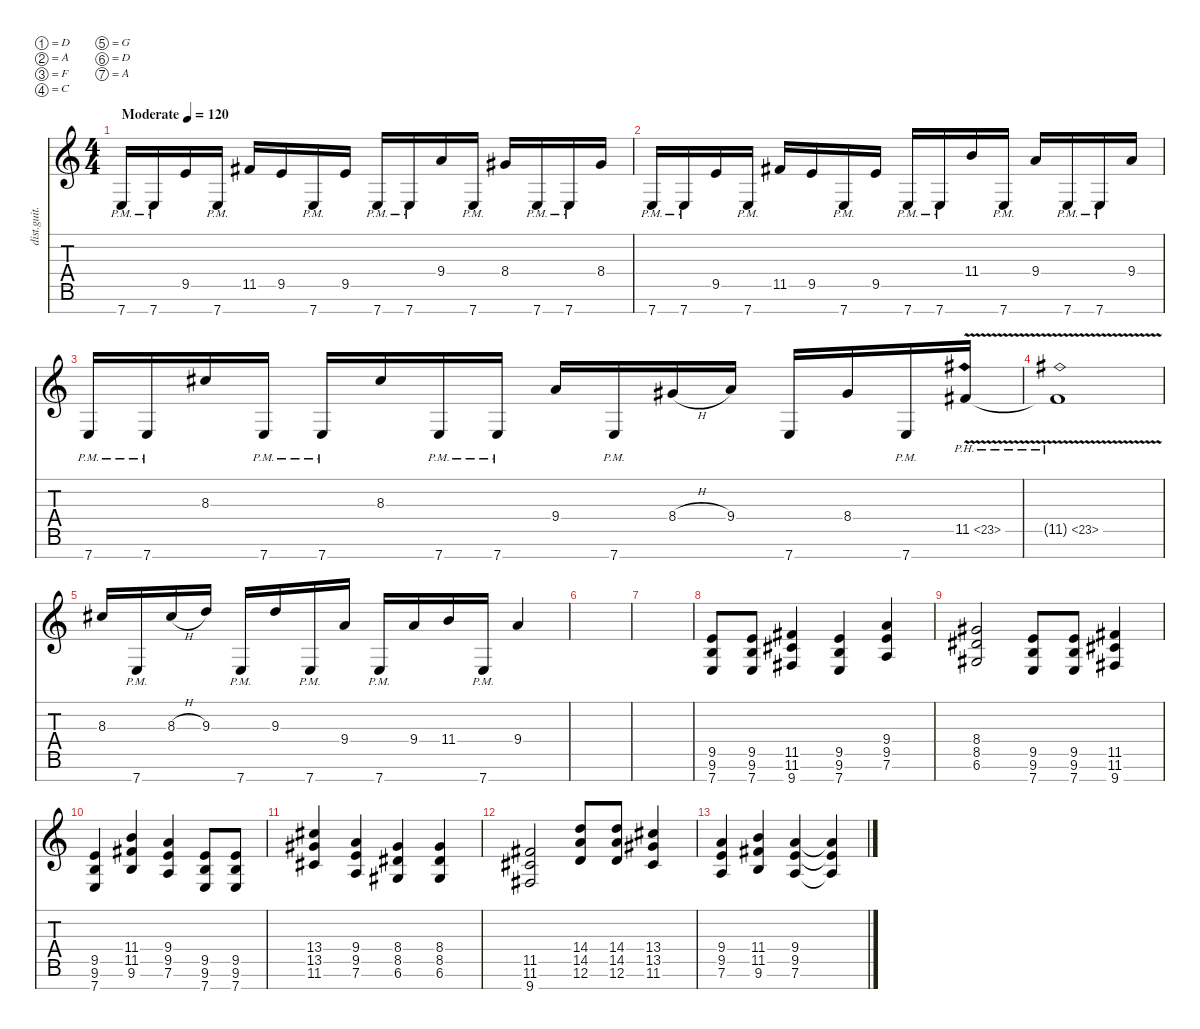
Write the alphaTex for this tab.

\defaultSystemsLayout 4
\hideDynamics
\bracketExtendMode nobrackets
\otherSystemsTrackNameOrientation horizontal
\track ("Distortion Guitar" "dist.guit.") {instrument distortionguitar}
\staff {score tabs}
\tuning (D4 A3 F3 C3 G2 D2 A1)
\ts (4 4)
\beaming (8 2 2 2 2)
\tempo (120 "Moderate")
\clef g2
\ks c
7.7{pm}.16{dy mf instrument distortionguitar beam Up} 7.7{pm}.16{beam Up} 9.5.16{beam Up} 7.7{pm}.16{beam Up} 11.5{acc #}.16{beam Up} 9.5.16{beam Up} 7.7{pm}.16{beam Up} 9.5.16{beam Up} 7.7{pm}.16{beam Up} 7.7{pm}.16{beam Up} 9.4.16{beam Up} 7.7{pm}.16{beam Up} 8.4{acc #}.16{beam Up} 7.7{pm}.16{beam Up} 7.7{pm}.16{beam Up} 8.4{acc #}.16{beam Up} |
7.7{pm}.16{beam Up} 7.7{pm}.16{beam Up} 9.5.16{beam Up} 7.7{pm}.16{beam Up} 11.5{acc #}.16{beam Up} 9.5.16{beam Up} 7.7{pm}.16{beam Up} 9.5.16{beam Up} 7.7{pm}.16{beam Up} 7.7{pm}.16{beam Up} 11.4.16{beam Up} 7.7{pm}.16{beam Up} 9.4.16{beam Up} 7.7{pm}.16{beam Up} 7.7{pm}.16{beam Up} 9.4.16{beam Up} |
7.7{pm}.16{beam Up} 7.7{pm}.16{beam Up} 8.3{acc #}.16{beam Up} 7.7{pm}.16{beam Up} 7.7{pm}.16{beam Up} 8.3{acc #}.16{beam Up} 7.7{pm}.16{beam Up} 7.7{pm}.16{beam Up} 9.4.16{beam Up} 7.7{pm}.16{beam Up} 8.4{h acc #}.16{beam Up} 9.4.16{beam Up} 7.7.16{beam Up} 8.4{acc #}.16{beam Up} 7.7{pm}.16{beam Up} 11.5{ph 12 v acc #}.16{beam Up} |
11.5{ph 12 v t acc #}.1{beam Up} |
8.3{acc #}.16{beam Up} 7.7{pm}.16{beam Up} 8.3{h acc #}.16{beam Up} 9.3.16{beam Up} 7.7{pm}.16{beam Up} 9.3.16{beam Up} 7.7{pm}.16{beam Up} 9.4.16{beam Up} 7.7{pm}.16{beam Up} 9.4.16{beam Up} 11.4.16{beam Up} 7.7{pm}.16{beam Up} 9.4.4{beam Up} |
|
|
(7.7 9.6 9.5).8 (7.7 9.6 9.5).8 (9.7{acc #} 11.6{acc #} 11.5{acc #}).4 (7.7 9.6 9.5).4 (7.6 9.5 9.4).4 |
(6.6{acc #} 8.5{acc #} 8.4{acc #}).2 (7.7 9.6 9.5).8 (7.7 9.6 9.5).8 (9.7{acc #} 11.6{acc #} 11.5{acc #}).4 |
(7.7 9.6 9.5).4{beam Up} (9.6 11.5{acc #} 11.4).4{beam Up} (7.6 9.5 9.4).4{beam Up} (7.7 9.6 9.5).8{beam Up} (7.7 9.6 9.5).8{beam Up} |
(11.6{acc #} 13.5{acc #} 13.4{acc #}).4{beam Up} (7.6 9.5 9.4).4{beam Up} (6.6{acc #} 8.5{acc #} 8.4{acc #}).4{beam Up} (6.6{acc #} 8.5{acc #} 8.4{acc #}).4{beam Up} |
(11.5{acc #} 11.6{acc #} 9.7{acc #}).2{beam Up} (12.6 14.5 14.4).8{beam Up} (12.6 14.5 14.4).8{beam Up} (11.6{acc #} 13.5{acc #} 13.4{acc #}).4{beam Up} |
(7.6 9.5 9.4).4{beam Up} (9.6 11.5{acc #} 11.4).4{beam Up} (7.6 9.5 9.4).4{beam Up} (7.6{t} 9.5{t} 9.4{t}).4{beam Up}
